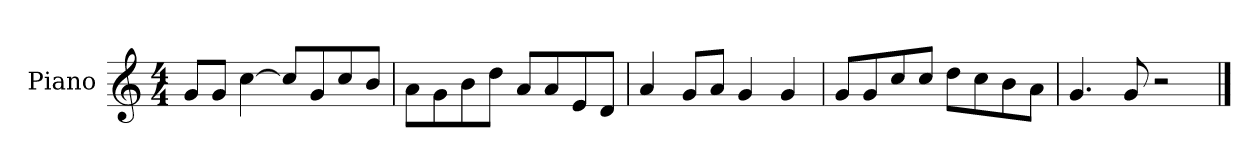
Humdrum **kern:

**kern
*part1
*staff1
*I"Piano
*I'P-no
*clefG2
*k[]
*M4/4
*MM90
=1
8g/L
8g/J
[4cc\
8cc/L]
8g/
8cc/
8b/J
=2
8a\L
8g\
8b\
8dd\J
8a/L
8a/
8e/
8d/J
=3
4a/
8g/L
8a/J
4g/
4g/
=4
8g/L
8g/
8cc/
8cc/J
8dd\L
8cc\
8b\
8a\J
=5
4.g/
8g/
2r
==
*-
